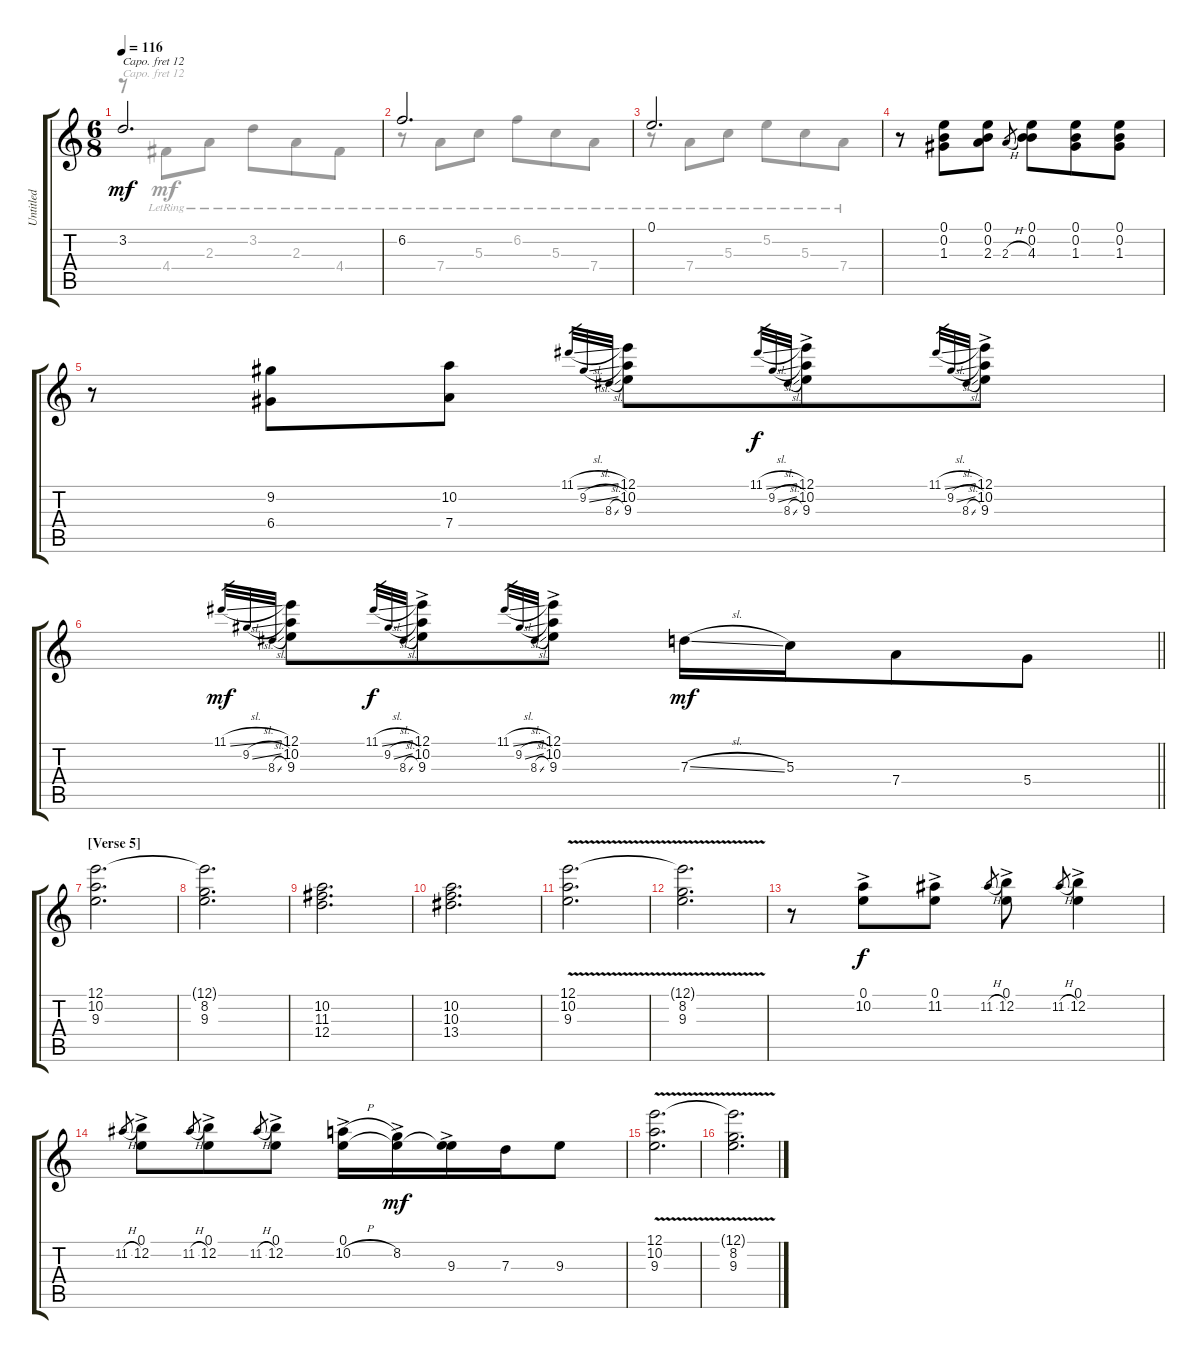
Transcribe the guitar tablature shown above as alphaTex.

\track ("Untitled" "Untitled") {instrument rockorgan}
\staff {score tabs}
\capo 12
\tuning (E4 B3 G3 D3 A2 E2) {hide}
\voice
\ts (6 8)
\tempo 116
\clef g2
\ks c
3.2.2{d dy mf} |
6.2.2{d} |
0.1.2{d} |
r.8 (0.1 0.2 1.3).8 (0.1 0.2 2.3).8 2.3{h}.8{gr} (0.1 0.2 4.3).8 (0.1 0.2 1.3).8 (0.1 0.2 1.3).8 |
r.8 (9.2 6.4).8 (10.2 7.4).8 11.1{sl}.32{gr} 9.2{sl}.32{gr} 8.3{sl}.32{gr} (12.1 10.2 9.3).8 11.1{sl}.32{gr dy f} 9.2{sl}.32{gr} 8.3{sl}.32{gr} (12.1{ac} 10.2{ac} 9.3{ac}).8 11.1{sl}.32{gr} 9.2{sl}.32{gr} 8.3{sl}.32{gr} (12.1{ac} 10.2{ac} 9.3{ac}).8 |
\barLineRight lightlight
11.1{sl}.32{gr dy mf} 9.2{sl}.32{gr} 8.3{sl}.32{gr} (12.1 10.2 9.3).8 11.1{sl}.32{gr dy f} 9.2{sl}.32{gr} 8.3{sl}.32{gr} (12.1{ac} 10.2{ac} 9.3{ac}).8 11.1{sl}.32{gr} 9.2{sl}.32{gr} 8.3{sl}.32{gr} (12.1{ac} 10.2{ac} 9.3{ac}).8 7.3{sl}.16{dy mf} 5.3.16 7.4.8 5.4.8 |
\section ("" "[Verse 5]")
(12.1 10.2 9.3).2{d} |
(12.1{t} 8.2 9.3).2{d} |
(10.2 11.3 12.4).2{d} |
(10.2 10.3 13.4).2{d} |
(12.1{v} 10.2{v} 9.3{v}).2{d} |
(12.1{v t} 8.2{v} 9.3{v}).2{d} |
r.8 (0.1{ac} 10.2{ac}).8{dy f} (0.1{ac} 11.2{ac}).8 11.2{h}.8{gr} (0.1{ac} 12.2{ac}).8 11.2{h}.8{gr} (0.1{ac} 12.2{ac}).4 |
11.2{h}.8{gr} (0.1{ac} 12.2{ac}).8 11.2{h}.8{gr} (0.1{ac} 12.2{ac}).8 11.2{h}.8{gr} (0.1{ac} 12.2{ac}).8 (0.1{ac} 10.2{h ac}).16 (0.1{t} 8.2{ac}).16{dy mf} (0.1{t} 9.3{ac}).16 7.3.16 9.3.8 |
(12.1{v} 10.2{v} 9.3{v}).2{d} |
(12.1{v t} 8.2{v} 9.3{v}).2{d}
\voice
\clef g2
\ottava regular
\simile none
\ks c
r.8{dy mf} 4.4{lr}.8 2.3{lr}.8 3.2{lr}.8 2.3{lr}.8 4.4{lr}.8 |
r.8 7.4{lr}.8 5.3{lr}.8 6.2{lr}.8 5.3{lr}.8 7.4{lr}.8 |
r.8 7.4{lr}.8 5.3{lr}.8 5.2{lr}.8 5.3{lr}.8 7.4{lr}.8 |
|
|
\barLineRight lightlight
|
|
|
|
|
|
|
|
|
|
